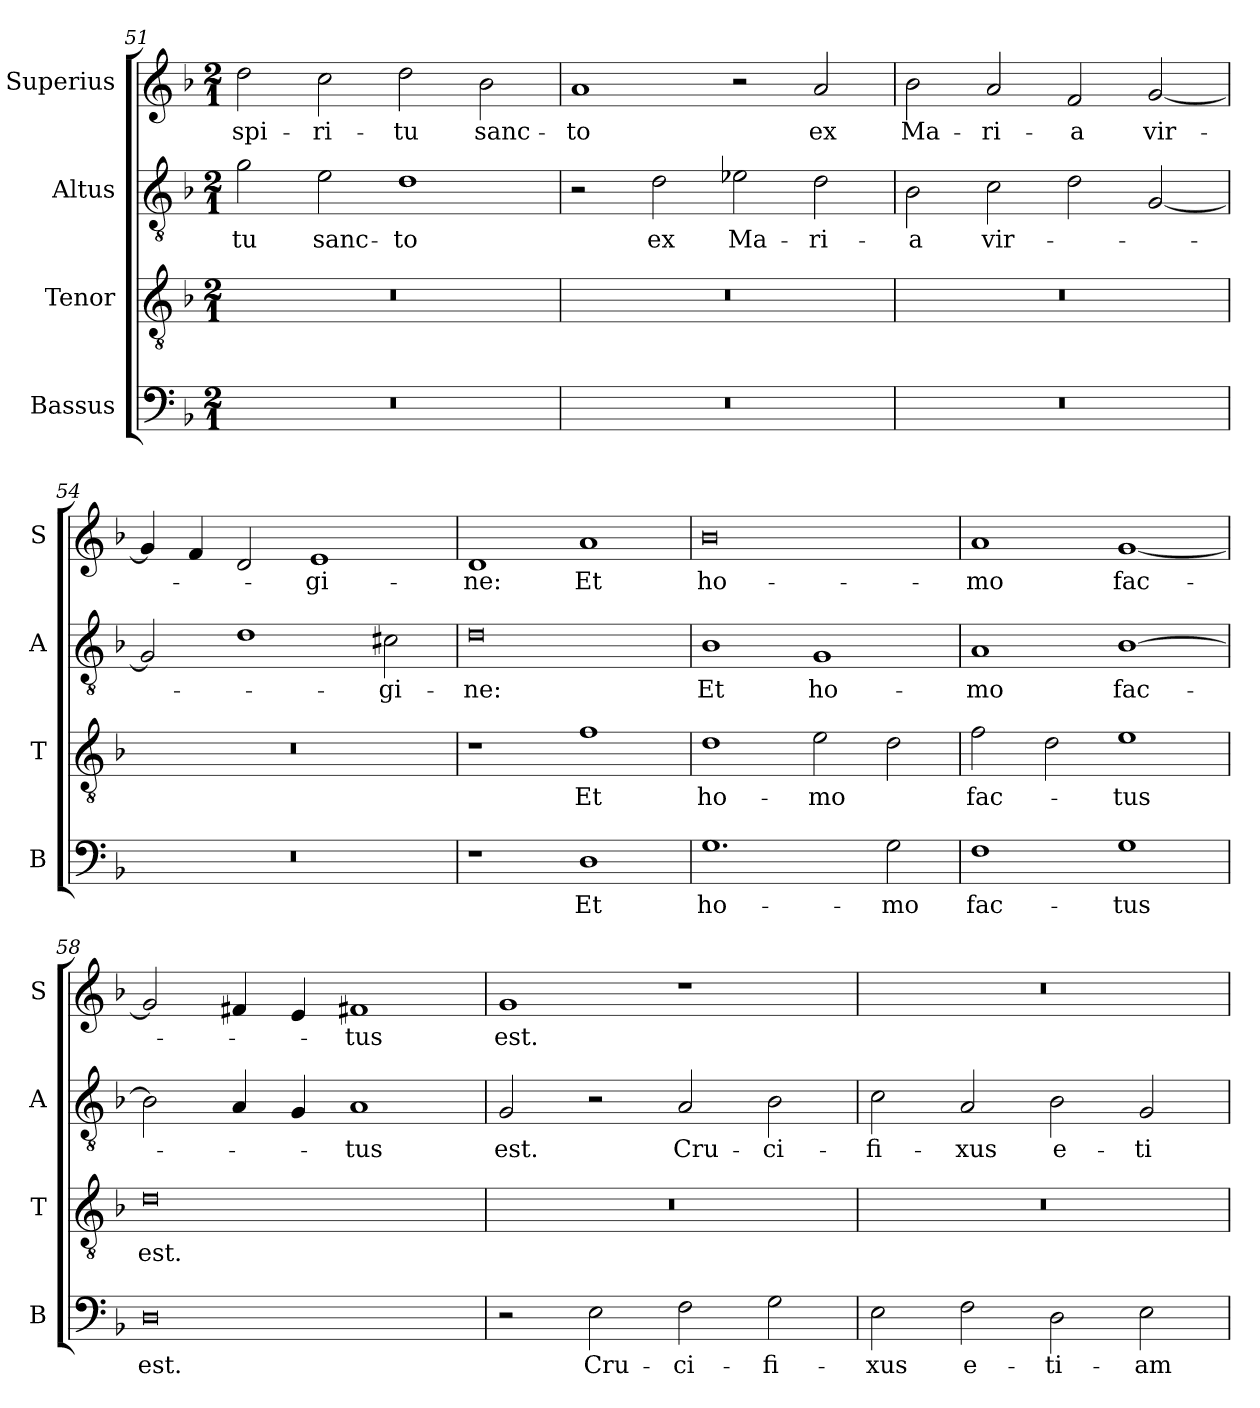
**kern	**text	**kern	**text	**kern	**text	**kern	**text
*part4	*part4	*part3	*part3	*part2	*part2	*part1	*part1
*staff4	*staff4	*staff3	*staff3	*staff2	*staff2	*staff1	*staff1
*I"Bassus	*	*I"Tenor	*	*I"Altus	*	*I"Superius	*
*I'B	*	*I'T	*	*I'A	*	*I'S	*
*clefF4	*	*clefGv2	*	*clefGv2	*	*clefG2	*
*k[b-]	*	*k[b-]	*	*k[b-]	*	*k[b-]	*
*M2/1	*	*M2/1	*	*M2/1	*	*M2/1	*
=51	=51	=51	=51	=51	=51	=51	=51
0r	.	0r	.	2g\	-tu	2dd\	spi-
.	.	.	.	2e\	sanc-	2cc\	-ri-
.	.	.	.	1d	-to	2dd\	-tu
.	.	.	.	.	.	2b-\	sanc-
=52	=52	=52	=52	=52	=52	=52	=52
0r	.	0r	.	2r	.	1a	-to
.	.	.	.	2d\	ex	.	.
.	.	.	.	2e-X\	Ma-	2r	.
.	.	.	.	2d\	-ri-	2a/	ex
=53	=53	=53	=53	=53	=53	=53	=53
0r	.	0r	.	2B-\	-a	2b-\	Ma-
.	.	.	.	2c\	vir-	2a/	-ri-
.	.	.	.	2d\	.	2f/	-a
.	.	.	.	[2G/	.	[2g/	vir-
=54	=54	=54	=54	=54	=54	=54	=54
0r	.	0r	.	2G/]	.	4g/]	.
.	.	.	.	.	.	4f/	.
.	.	.	.	1d	.	2d/	.
.	.	.	.	.	.	1e	-gi-
.	.	.	.	2c#X\	-gi-	.	.
=55	=55	=55	=55	=55	=55	=55	=55
1r	.	1r	.	0d	-ne:	1d	-ne:
1D	Et	1f	Et	.	.	1a	Et
=56	=56	=56	=56	=56	=56	=56	=56
1.G	ho-	1d	ho-	1B-	Et	0b-	ho-
.	.	2e\	-mo	1G	ho-	.	.
2G\	-mo	2d\	.	.	.	.	.
=57	=57	=57	=57	=57	=57	=57	=57
1F	fac-	2f\	fac-	1A	-mo	1a	-mo
.	.	2d\	.	.	.	.	.
1G	-tus	1e	-tus	[1B-	fac-	[1g	fac-
=58	=58	=58	=58	=58	=58	=58	=58
0D	est.	0d	est.	2B-\]	.	2g/]	.
.	.	.	.	4A/	.	4f#X/	.
.	.	.	.	4G/	.	4e/	.
.	.	.	.	1A	-tus	1f#X	-tus
=59	=59	=59	=59	=59	=59	=59	=59
2r	.	0r	.	2G/	est.	1g	est.
2E\	Cru-	.	.	2r	.	.	.
2F\	-ci-	.	.	2A/	Cru-	1r	.
2G\	-fi-	.	.	2B-\	-ci-	.	.
=60	=60	=60	=60	=60	=60	=60	=60
2E\	-xus	0r	.	2c\	-fi-	0r	.
2F\	e-	.	.	2A/	-xus	.	.
2D\	-ti-	.	.	2B-\	e-	.	.
2E\	-am	.	.	2G/	-ti-	.	.
=	=	=	=	=	=	=	=
*-	*-	*-	*-	*-	*-	*-	*-
